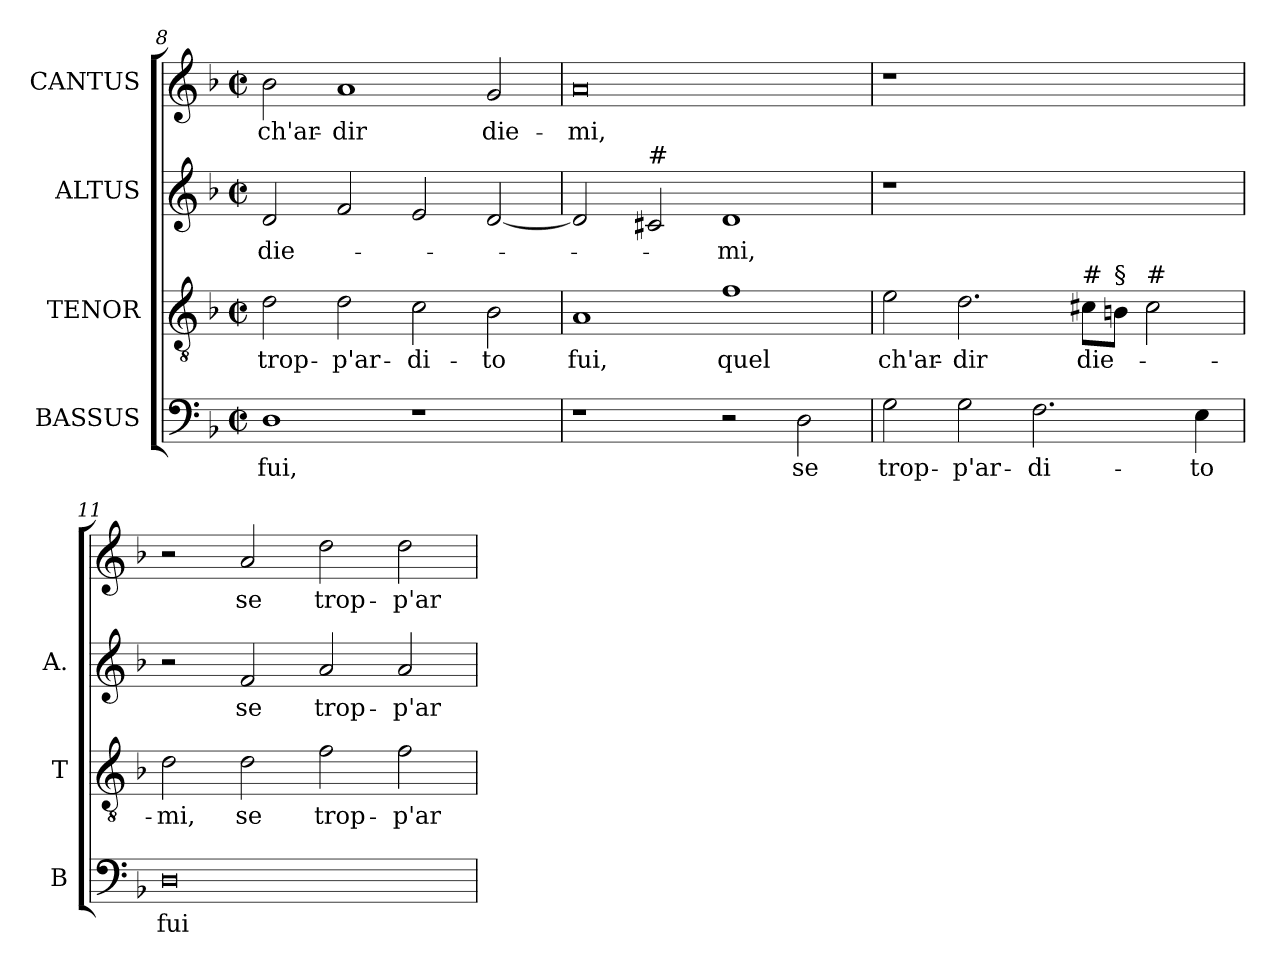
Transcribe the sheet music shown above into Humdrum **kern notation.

**kern	**text	**kern	**text	**kern	**text	**kern	**text
*part4	*part4	*part3	*part3	*part2	*part2	*part1	*part1
*staff4	*staff4	*staff3	*staff3	*staff2	*staff2	*staff1	*staff1
*I"BASSUS	*	*I"TENOR	*	*I"ALTUS	*	*I"CANTUS	*
*I'B	*	*I'T	*	*I'A.	*	*	*
*clefF4	*	*clefGv2	*	*clefG2	*	*clefG2	*
*	*	*ITrd7c12	*	*	*	*	*
*k[b-]	*	*k[b-]	*	*k[b-]	*	*k[b-]	*
*F:	*	*F:	*	*F:	*	*F:	*
*M2/2	*	*M2/2	*	*M2/2	*	*M2/2	*
*met(c|)	*	*met(c|)	*	*met(c|)	*	*met(c|)	*
=8	=8	=8	=8	=8	=8	=8	=8
!	!LO:LY:b:color=#000000	!	!	!	!	!	!
!	!	!	!LO:LY:b:color=#000000	!	!	!	!
!	!	!	!	!	!LO:LY:b:color=#000000	!	!
!	!	!	!	!	!	!	!LO:LY:b:color=#000000
1Di	fui,	2Di\	trop-	2di/	die-	2b-i\	ch'ar-
!	!	!	!LO:LY:b:color=#000000	!	!	!	!
!	!	!	!	!	!	!	!LO:LY:b:color=#000000
.	.	2Di\	-p'ar-	2fi/	.	1ai	-dir
!	!	!	!LO:LY:b:color=#000000	!	!	!	!
1r	.	2Ci\	-di-	2ei/	.	.	.
!	!	!	!LO:LY:b:color=#000000	!	!	!	!
!	!	!	!	!	!	!	!LO:LY:b:color=#000000
.	.	2BB-i\	-to	[<2di/	.	2gi/	die-
!!LO:LB:g=z
=9	=9	=9	=9	=9	=9	=9	=9
!	!	!	!LO:LY:b:color=#000000	!	!	!	!
!	!	!	!	!	!	!	!LO:LY:b:color=#000000
1r	.	1AAi	fui,	2di/]	.	0ai	-mi,
!	!	!	!	!LO:TX:a:t=#	!	!	!
.	.	.	.	2c#i/	.	.	.
!	!	!	!LO:LY:b:color=#000000	!	!	!	!
!	!	!	!	!	!LO:LY:b:color=#000000	!	!
2r	.	1Fi	quel	1di	-mi,	.	.
!	!LO:LY:b:color=#000000	!	!	!	!	!	!
2Di\	se	.	.	.	.	.	.
=10	=10	=10	=10	=10	=10	=10	=10
!	!LO:LY:b:color=#000000	!	!	!	!	!	!
!	!	!	!LO:LY:b:color=#000000	!LO:N:vis=1	!	!LO:N:vis=1	!
2Gi\	trop-	2Ei\	ch'ar-	1r	.	1r	.
!	!LO:LY:b:color=#000000	!	!	!	!	!	!
!	!	!	!LO:LY:b:color=#000000	!	!	!	!
2Gi\	-p'ar-	2.Di\	-dir	.	.	.	.
!	!LO:LY:b:color=#000000	!	!	!	!	!	!
2.Fi\	-di-	.	.	1ryy	.	1ryy	.
!	!	!LO:TX:a:t=#	!	!	!	!	!
!	!	!	!LO:LY:b:color=#000000	!	!	!	!
.	.	8C#i\L	die-	.	.	.	.
!	!	!LO:TX:a:t=§	!	!	!	!	!
.	.	8BBi\J	.	.	.	.	.
!	!	!LO:TX:a:t=#	!	!	!	!	!
.	.	2C#i\	.	.	.	.	.
!	!LO:LY:b:color=#000000	!	!	!	!	!	!
4Ei\	-to	.	.	.	.	.	.
=11	=11	=11	=11	=11	=11	=11	=11
!	!LO:LY:b:color=#000000	!	!	!	!	!	!
!	!	!	!LO:LY:b:color=#000000	!	!	!	!
0Di	fui	2Di\	-mi,	2r	.	2r	.
!	!	!	!LO:LY:b:color=#000000	!	!	!	!
!	!	!	!	!	!LO:LY:b:color=#000000	!	!
!	!	!	!	!	!	!	!LO:LY:b:color=#000000
.	.	2Di\	se	2fi/	se	2ai/	se
!	!	!	!LO:LY:b:color=#000000	!	!	!	!
!	!	!	!	!	!LO:LY:b:color=#000000	!	!
!	!	!	!	!	!	!	!LO:LY:b:color=#000000
.	.	2Fi\	trop-	2ai/	trop-	2ddi\	trop-
!	!	!	!LO:LY:b:color=#000000	!	!	!	!
!	!	!	!	!	!LO:LY:b:color=#000000	!	!
!	!	!	!	!	!	!	!LO:LY:b:color=#000000
.	.	2Fi\	-p'ar-	2ai/	-p'ar-	2ddi\	-p'ar-
=	=	=	=	=	=	=	=
*-	*-	*-	*-	*-	*-	*-	*-
